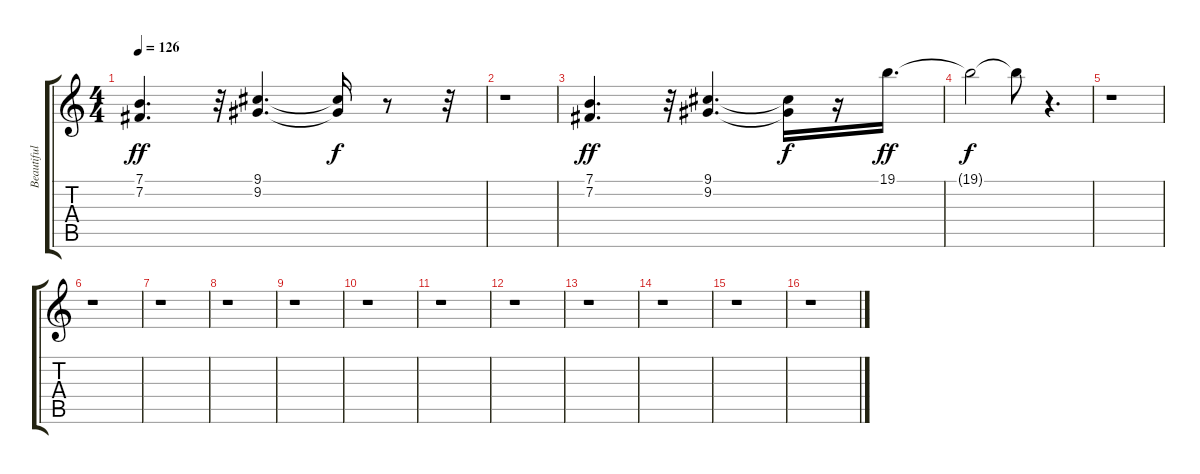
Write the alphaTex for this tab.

\track ("Beautiful Brass" "Beautiful ") {instrument brasssection}
\staff {score tabs}
\tuning (E4 B3 G3 D3 A2 E2) {hide}
\ts (4 4)
\tempo 126
\clef g2
\ks c
(7.1 7.2).4{d dy ff} r.32 (9.1 9.2).4{d} (9.1{t} 9.2{t}).16{dy f} r.8 r.32 |
r.1 |
(7.1 7.2).4{d dy ff} r.32 (9.1 9.2).4{d} (9.1{t} 9.2{t}).16{dy f} r.16 19.1.16{d dy ff} |
19.1{t}.2{dy f} 19.1{t}.8 r.4{d} |
r.1 |
r.1 |
r.1 |
r.1 |
r.1 |
r.1 |
r.1 |
r.1 |
r.1 |
r.1 |
r.1 |
r.1
